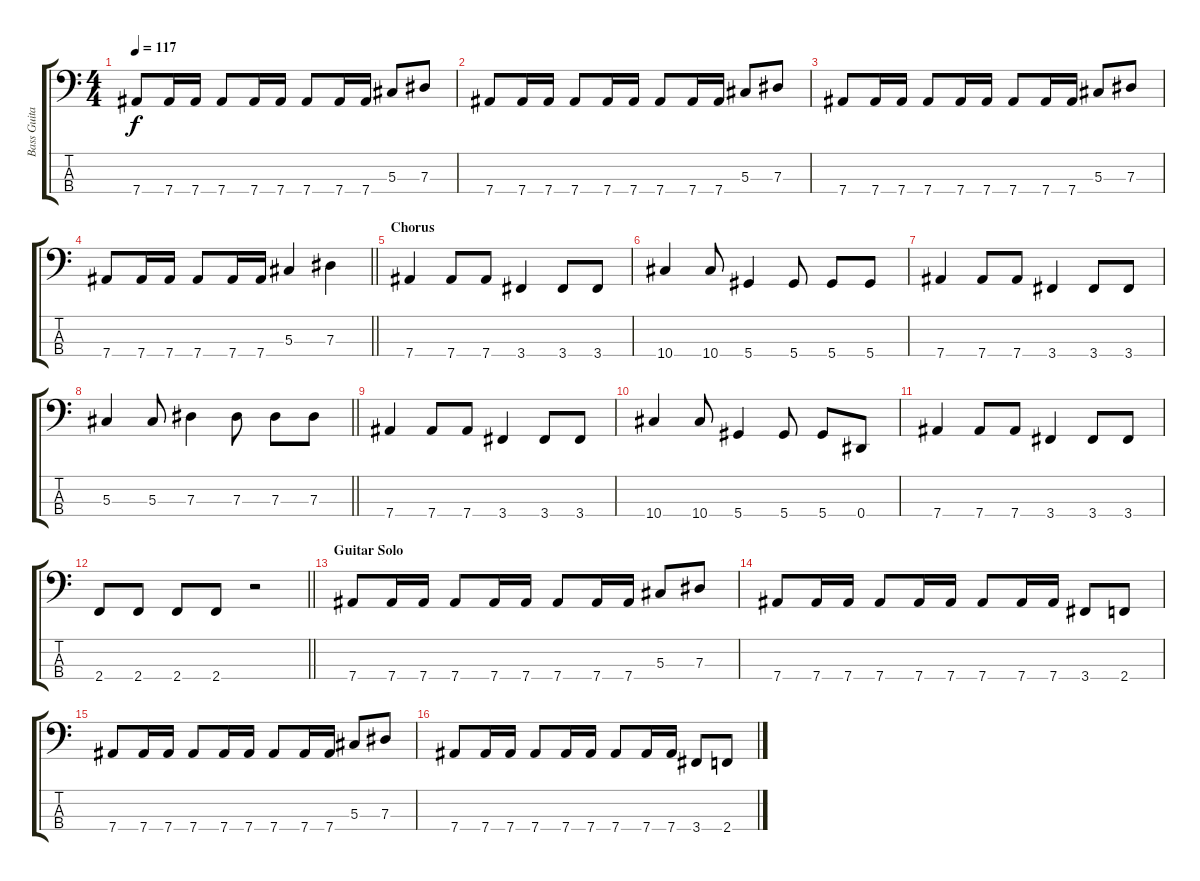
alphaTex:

\track ("Bass Guitar" "Bass Guita") {instrument electricbassfinger}
\staff {score tabs}
\tuning (Gb2 Db2 Ab1 Eb1) {hide}
\ts (4 4)
\tempo 117
\clef f4
\ks c
7.4.8{dy f} 7.4.16 7.4.16 7.4.8 7.4.16 7.4.16 7.4.8 7.4.16 7.4.16 5.3.8 7.3.8 |
7.4.8 7.4.16 7.4.16 7.4.8 7.4.16 7.4.16 7.4.8 7.4.16 7.4.16 5.3.8 7.3.8 |
7.4.8 7.4.16 7.4.16 7.4.8 7.4.16 7.4.16 7.4.8 7.4.16 7.4.16 5.3.8 7.3.8 |
\barLineRight lightlight
7.4.8 7.4.16 7.4.16 7.4.8 7.4.16 7.4.16 5.3.4 7.3.4 |
\section ("" "Chorus")
7.4.4 7.4.8 7.4.8 3.4.4 3.4.8 3.4.8 |
10.4.4 10.4.8 5.4.4 5.4.8 5.4.8 5.4.8 |
7.4.4 7.4.8 7.4.8 3.4.4 3.4.8 3.4.8 |
\barLineRight lightlight
5.3.4 5.3.8 7.3.4 7.3.8 7.3.8 7.3.8 |
7.4.4 7.4.8 7.4.8 3.4.4 3.4.8 3.4.8 |
10.4.4 10.4.8 5.4.4 5.4.8 5.4.8 0.4.8 |
7.4.4 7.4.8 7.4.8 3.4.4 3.4.8 3.4.8 |
\barLineRight lightlight
2.4.8 2.4.8 2.4.8 2.4.8 r.2 |
\section ("" "Guitar Solo")
7.4.8 7.4.16 7.4.16 7.4.8 7.4.16 7.4.16 7.4.8 7.4.16 7.4.16 5.3.8 7.3.8 |
7.4.8 7.4.16 7.4.16 7.4.8 7.4.16 7.4.16 7.4.8 7.4.16 7.4.16 3.4.8 2.4.8 |
7.4.8 7.4.16 7.4.16 7.4.8 7.4.16 7.4.16 7.4.8 7.4.16 7.4.16 5.3.8 7.3.8 |
7.4.8 7.4.16 7.4.16 7.4.8 7.4.16 7.4.16 7.4.8 7.4.16 7.4.16 3.4.8 2.4.8
